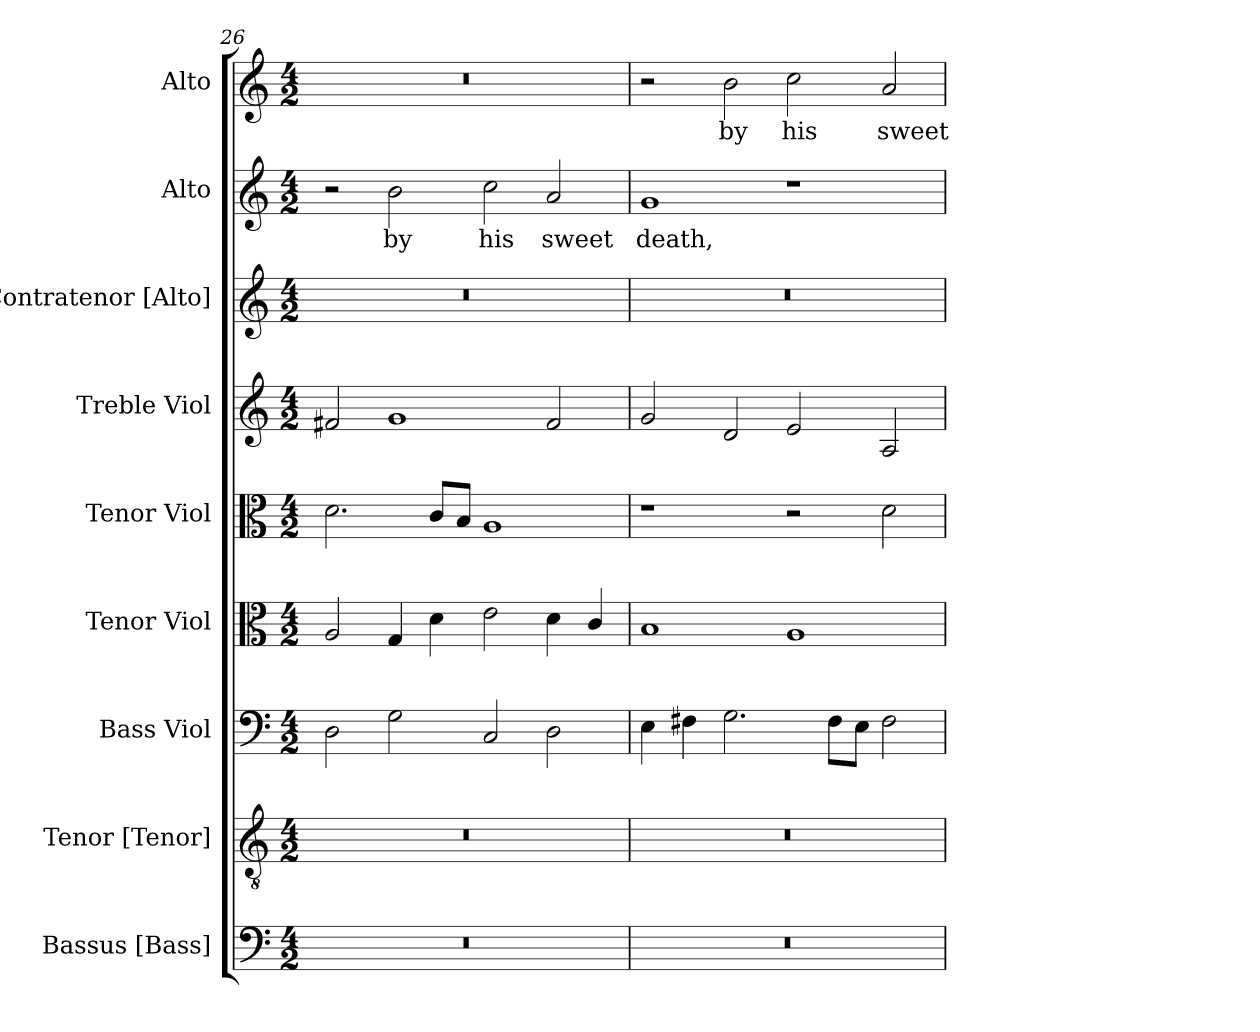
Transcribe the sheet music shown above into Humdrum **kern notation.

**kern	**kern	**kern	**kern	**kern	**kern	**kern	**kern	**text	**kern	**text
*part9	*part8	*part7	*part6	*part5	*part4	*part3	*part2	*part2	*part1	*part1
*staff9	*staff8	*staff7	*staff6	*staff5	*staff4	*staff3	*staff2	*staff2	*staff1	*staff1
*I"Bassus [Bass]	*I"Tenor [Tenor]	*I"Bass Viol	*I"Tenor Viol	*I"Tenor Viol	*I"Treble Viol	*I"Contratenor [Alto]	*I"Alto	*	*I"Alto	*
*I'B.	*I'T.	*I'B. Viol	*I'T. Viol	*I'T. Viol	*I'Tr. Viol	*I'A.	*	*	*I'A.	*
!!LO:LB:g=z
*clefF4	*clefGv2	*clefF4	*clefC3	*clefC3	*clefG2	*clefG2	*clefG2	*	*clefG2	*
*	*ITrd7c12	*	*	*	*	*	*	*	*	*
*k[]	*k[]	*k[]	*k[]	*k[]	*k[]	*k[]	*k[]	*	*k[]	*
*C:	*C:	*C:	*C:	*C:	*C:	*C:	*C:	*	*C:	*
*M4/2	*M4/2	*M4/2	*M4/2	*M4/2	*M4/2	*M4/2	*M4/2	*	*M4/2	*
=26	=26	=26	=26	=26	=26	=26	=26	=26	=26	=26
!LO:N:vis=1	!LO:N:vis=1	!	!	!	!	!LO:N:vis=1	!	!	!LO:N:vis=1	!
0r	0r	2Di\	2Ai/	2.di\	2f#Xi/	0r	2r	.	0r	.
!	!	!	!	!	!	!	!	!LO:LY:b:color=#000000	!	!
.	.	2Gi\	4Gi/	.	1gi	.	2bi\	by	.	.
.	.	.	4di\	8ci/L	.	.	.	.	.	.
.	.	.	.	8Bi/J	.	.	.	.	.	.
!	!	!	!	!	!	!	!	!LO:LY:b:color=#000000	!	!
.	.	2Ci/	2ei\	1Ai	.	.	2cci\	his	.	.
!	!	!	!	!	!	!	!	!LO:LY:b:color=#000000	!	!
.	.	2Di\	4di\	.	2f#i/	.	2ai/	sweet	.	.
.	.	.	4ci/	.	.	.	.	.	.	.
=27	=27	=27	=27	=27	=27	=27	=27	=27	=27	=27
!LO:N:vis=1	!LO:N:vis=1	!	!	!	!	!LO:N:vis=1	!	!	!	!
!	!	!	!	!	!	!	!	!LO:LY:b:color=#000000	!	!
0r	0r	4Ei\	1Bi	1r	2gi/	0r	1gi	death,	2r	.
.	.	4F#Xi\	.	.	.	.	.	.	.	.
!	!	!	!	!	!	!	!	!	!	!LO:LY:b:color=#000000
.	.	2.Gi\	.	.	2di/	.	.	.	2bi\	by
!	!	!	!	!	!	!	!	!	!	!LO:LY:b:color=#000000
.	.	.	1Ai	2r	2ei/	.	1r	.	2cci\	his
.	.	8F#i\L	.	.	.	.	.	.	.	.
.	.	8Ei\J	.	.	.	.	.	.	.	.
!	!	!	!	!	!	!	!	!	!	!LO:LY:b:color=#000000
.	.	2F#i\	.	2di\	2Ai/	.	.	.	2ai/	sweet
=	=	=	=	=	=	=	=	=	=	=
*-	*-	*-	*-	*-	*-	*-	*-	*-	*-	*-
